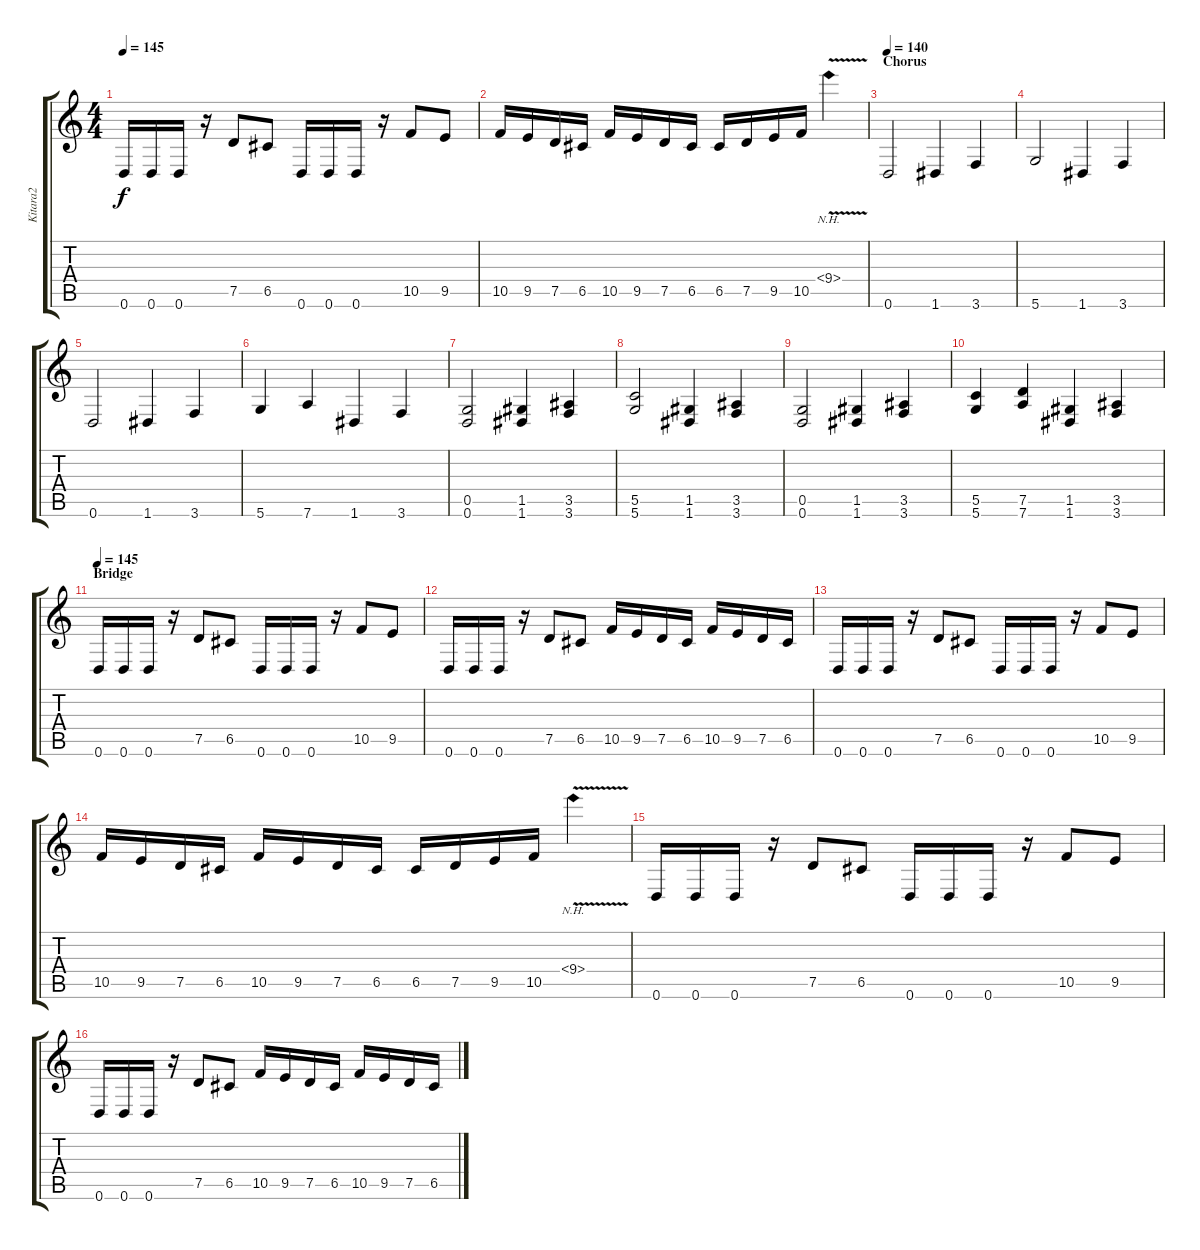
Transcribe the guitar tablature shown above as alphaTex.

\track ("Kitara2" "Kitara2") {instrument distortionguitar}
\staff {score tabs}
\tuning (D4 A3 F3 C3 G2 D2) {hide}
\ts (4 4)
\tempo 145
\clef g2
\ks c
0.6.16{dy f} 0.6.16 0.6.16 r.16 7.5.8 6.5.8 0.6.16 0.6.16 0.6.16 r.16 10.5.8 9.5.8 |
10.5.16 9.5.16 7.5.16 6.5.16 10.5.16 9.5.16 7.5.16 6.5.16 6.5.16 7.5.16 9.5.16 10.5.16 9.4{nh v}.4 |
\section ("" "Chorus")
\tempo 140
0.6.2 1.6.4 3.6.4 |
5.6.2 1.6.4 3.6.4 |
0.6.2 1.6.4 3.6.4 |
5.6.4 7.6.4 1.6.4 3.6.4 |
(0.5 0.6).2 (1.5 1.6).4 (3.5 3.6).4 |
(5.5 5.6).2 (1.5 1.6).4 (3.5 3.6).4 |
(0.5 0.6).2 (1.5 1.6).4 (3.5 3.6).4 |
(5.5 5.6).4 (7.5 7.6).4 (1.5 1.6).4 (3.5 3.6).4 |
\section ("" "Bridge")
\tempo 145
0.6.16 0.6.16 0.6.16 r.16 7.5.8 6.5.8 0.6.16 0.6.16 0.6.16 r.16 10.5.8 9.5.8 |
0.6.16 0.6.16 0.6.16 r.16 7.5.8 6.5.8 10.5.16 9.5.16 7.5.16 6.5.16 10.5.16 9.5.16 7.5.16 6.5.16 |
0.6.16 0.6.16 0.6.16 r.16 7.5.8 6.5.8 0.6.16 0.6.16 0.6.16 r.16 10.5.8 9.5.8 |
10.5.16 9.5.16 7.5.16 6.5.16 10.5.16 9.5.16 7.5.16 6.5.16 6.5.16 7.5.16 9.5.16 10.5.16 9.4{nh v}.4 |
0.6.16 0.6.16 0.6.16 r.16 7.5.8 6.5.8 0.6.16 0.6.16 0.6.16 r.16 10.5.8 9.5.8 |
0.6.16 0.6.16 0.6.16 r.16 7.5.8 6.5.8 10.5.16 9.5.16 7.5.16 6.5.16 10.5.16 9.5.16 7.5.16 6.5.16
